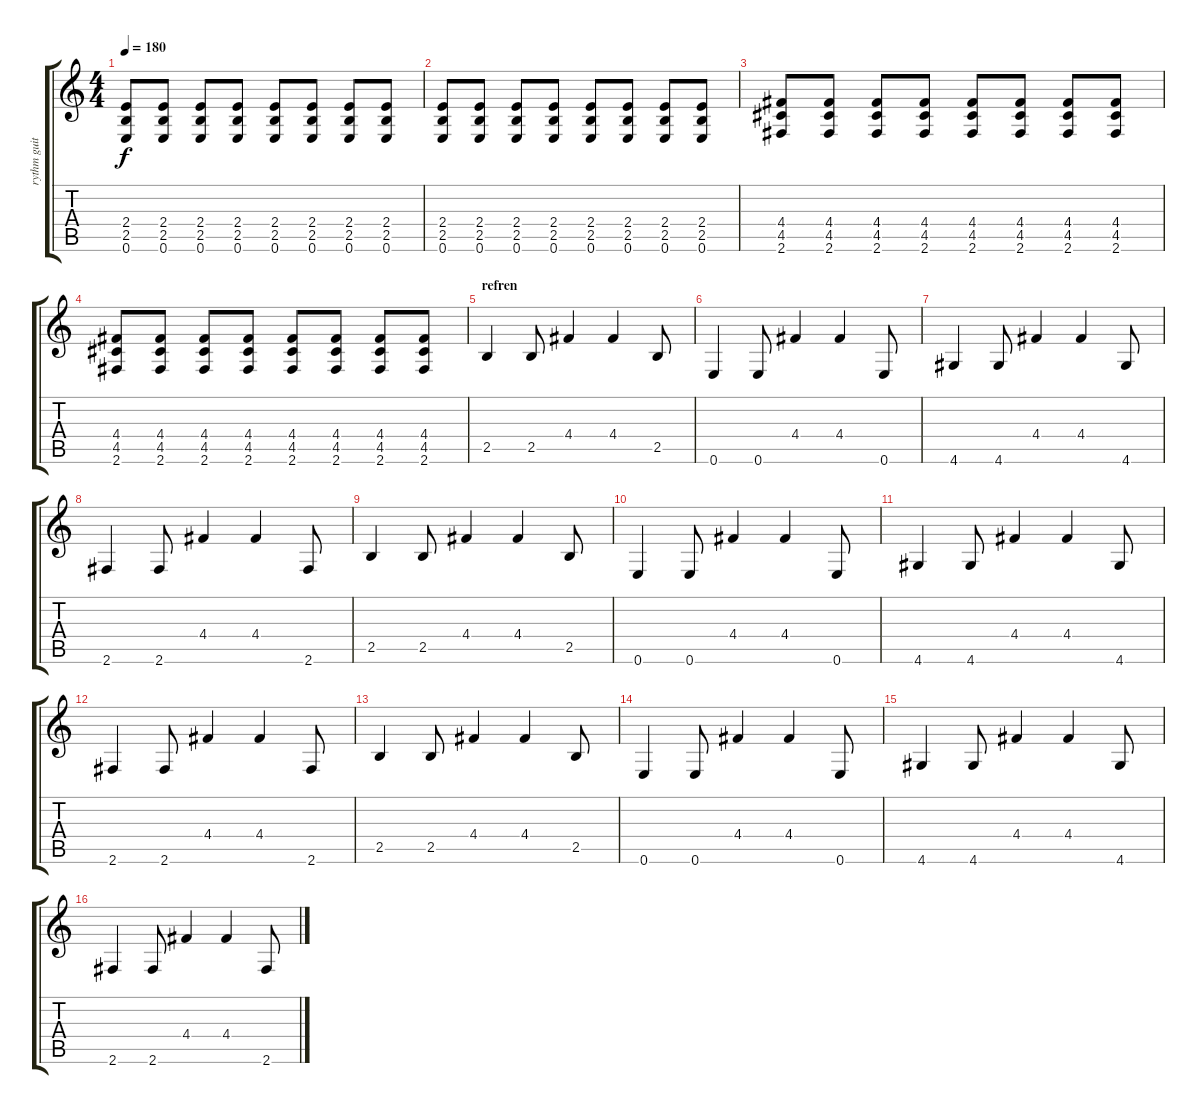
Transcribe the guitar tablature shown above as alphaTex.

\track ("rythm guitar" "rythm guit") {instrument overdrivenguitar}
\staff {score tabs}
\tuning (E4 B3 G3 D3 A2 E2) {hide}
\ts (4 4)
\tempo 180
\clef g2
\ks c
(2.4 2.5 0.6).8{dy f} (2.4 2.5 0.6).8 (2.4 2.5 0.6).8 (2.4 2.5 0.6).8 (2.4 2.5 0.6).8 (2.4 2.5 0.6).8 (2.4 2.5 0.6).8 (2.4 2.5 0.6).8 |
(2.4 2.5 0.6).8 (2.4 2.5 0.6).8 (2.4 2.5 0.6).8 (2.4 2.5 0.6).8 (2.4 2.5 0.6).8 (2.4 2.5 0.6).8 (2.4 2.5 0.6).8 (2.4 2.5 0.6).8 |
(4.4 4.5 2.6).8 (4.4 4.5 2.6).8 (4.4 4.5 2.6).8 (4.4 4.5 2.6).8 (4.4 4.5 2.6).8 (4.4 4.5 2.6).8 (4.4 4.5 2.6).8 (4.4 4.5 2.6).8 |
(4.4 4.5 2.6).8 (4.4 4.5 2.6).8 (4.4 4.5 2.6).8 (4.4 4.5 2.6).8 (4.4 4.5 2.6).8 (4.4 4.5 2.6).8 (4.4 4.5 2.6).8 (4.4 4.5 2.6).8 |
\section ("" "refren")
2.5.4{instrument electricguitarclean} 2.5.8 4.4.4 4.4.4 2.5.8 |
0.6.4 0.6.8 4.4.4 4.4.4 0.6.8 |
4.6.4 4.6.8 4.4.4 4.4.4 4.6.8 |
2.6.4 2.6.8 4.4.4 4.4.4 2.6.8 |
2.5.4{instrument electricguitarclean} 2.5.8 4.4.4 4.4.4 2.5.8 |
0.6.4 0.6.8 4.4.4 4.4.4 0.6.8 |
4.6.4 4.6.8 4.4.4 4.4.4 4.6.8 |
2.6.4 2.6.8 4.4.4 4.4.4 2.6.8 |
2.5.4{instrument electricguitarclean} 2.5.8 4.4.4 4.4.4 2.5.8 |
0.6.4 0.6.8 4.4.4 4.4.4 0.6.8 |
4.6.4 4.6.8 4.4.4 4.4.4 4.6.8 |
2.6.4 2.6.8 4.4.4 4.4.4 2.6.8
